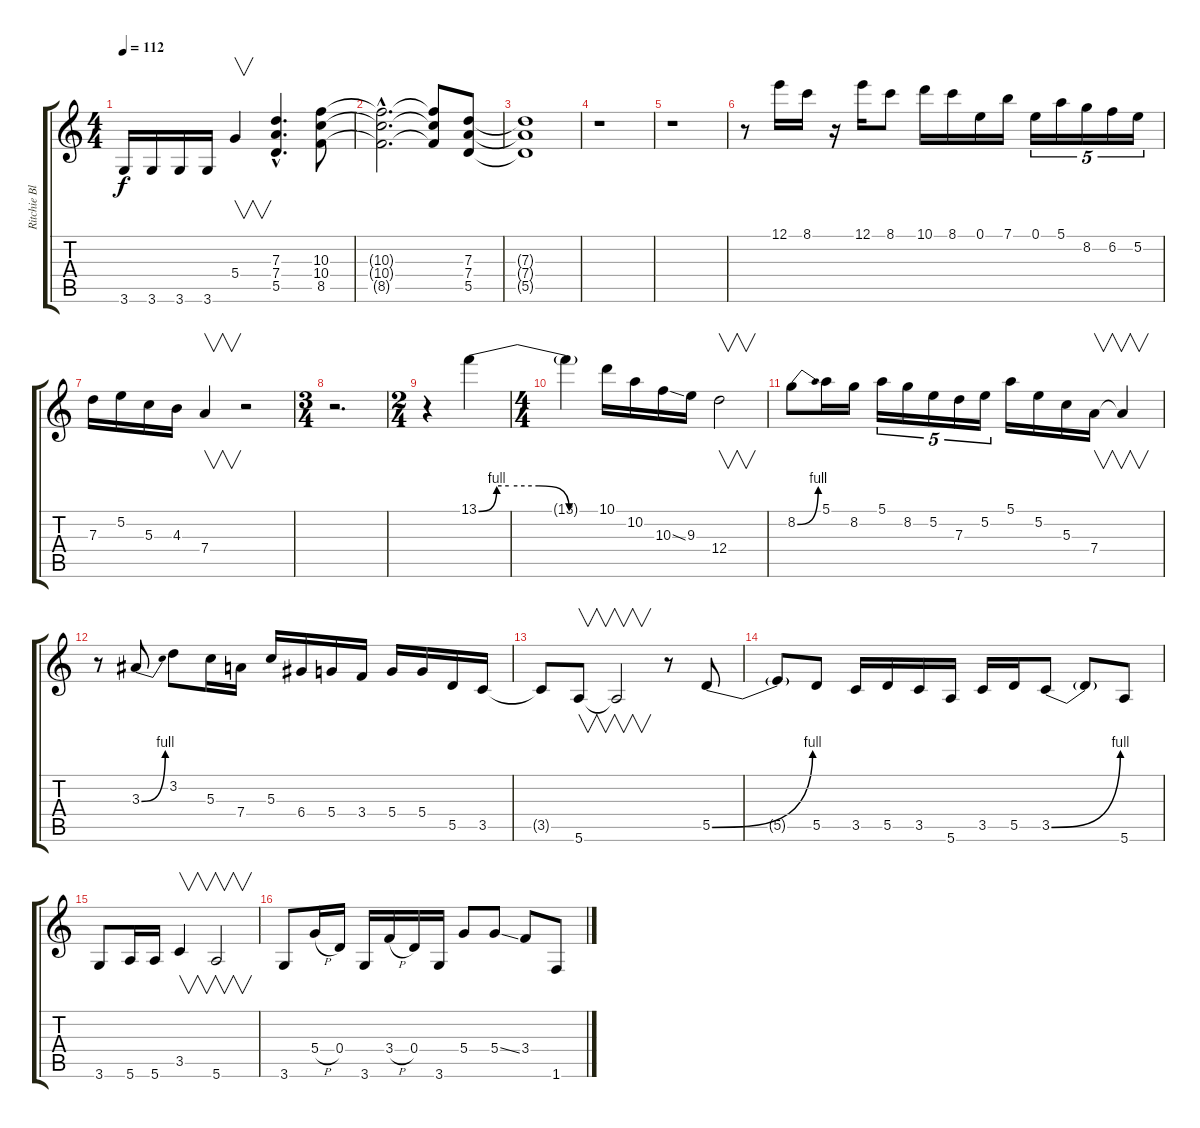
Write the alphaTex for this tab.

\track ("Ritchie Blackmore" "Ritchie Bl") {instrument distortionguitar}
\staff {score tabs}
\tuning (E4 B3 G3 D3 A2 E2) {hide}
\ts (4 4)
\tempo 112
\clef g2
\ks c
3.6.16{dy f} 3.6.16 3.6.16 3.6.16 5.4.4{v} (7.3{hac} 7.4{hac} 5.5{hac}).4{d} (10.3 10.4 8.5).8 |
(10.3{hac t} 10.4{hac t} 8.5{hac t}).2{d} (10.3{t} 10.4{t} 8.5{t}).8 (7.3 7.4 5.5).8 |
(7.3{t} 7.4{t} 5.5{t}).1 |
r.1 |
r.1 |
r.8 12.1.16 8.1.16 r.16 12.1.16 8.1.8 10.1.16 8.1.16 0.1.16 7.1.16 0.1.16{tu (5 4)} 5.1.16{tu (5 4)} 8.2.16{tu (5 4)} 6.2.16{tu (5 4)} 5.2.16{tu (5 4)} |
7.3.16 5.2.16 5.3.16 4.3.16 7.4.4{v} r.2 |
\ts (3 4)
r.2{d} |
\ts (2 4)
r.4 13.1{be (custom 0 0 9 4 15 4 30 4 45 0 60 0)}.4 |
\ts (4 4)
13.1{t}.4 10.1.16 10.2.16 10.3{ss}.16 9.3.16 12.4.2{v} |
8.2{be (bend 0 0 60 4)}.8 5.1.16 8.2.16 5.1.16{tu (5 4)} 8.2.16{tu (5 4)} 5.2.16{tu (5 4)} 7.3.16{tu (5 4)} 5.2.16{tu (5 4)} 5.1.16 5.2.16 5.3.16 7.4.16{v} 7.4{t}.4{v} |
r.8 3.3{be (bend 0 0 60 4)}.8 3.2.8 5.3.16 7.4.16 5.3.16 6.4.16 5.4.16 3.4.16 5.4.16 5.4.16 5.5.16 3.5.16 |
3.5{t}.8 5.6.8{v} 5.6{t}.2{v} r.8 5.5{be (bend 0 0 60 4)}.8 |
5.5{t}.8 5.5.8 3.5.16 5.5.16 3.5.16 5.6.16 3.5.16 5.5.16 3.5{be (bend 0 0 60 4)}.8 3.5{t}.8 5.6.8 |
3.6.8 5.6.16 5.6.16 3.5.4{v} 5.6.2{v} |
3.6.8 5.4{h}.16 0.4.16 3.6.16 3.4{h}.16 0.4.16 3.6.16 5.4.8 5.4{ss}.8 3.4.8 1.6{ss}.8
